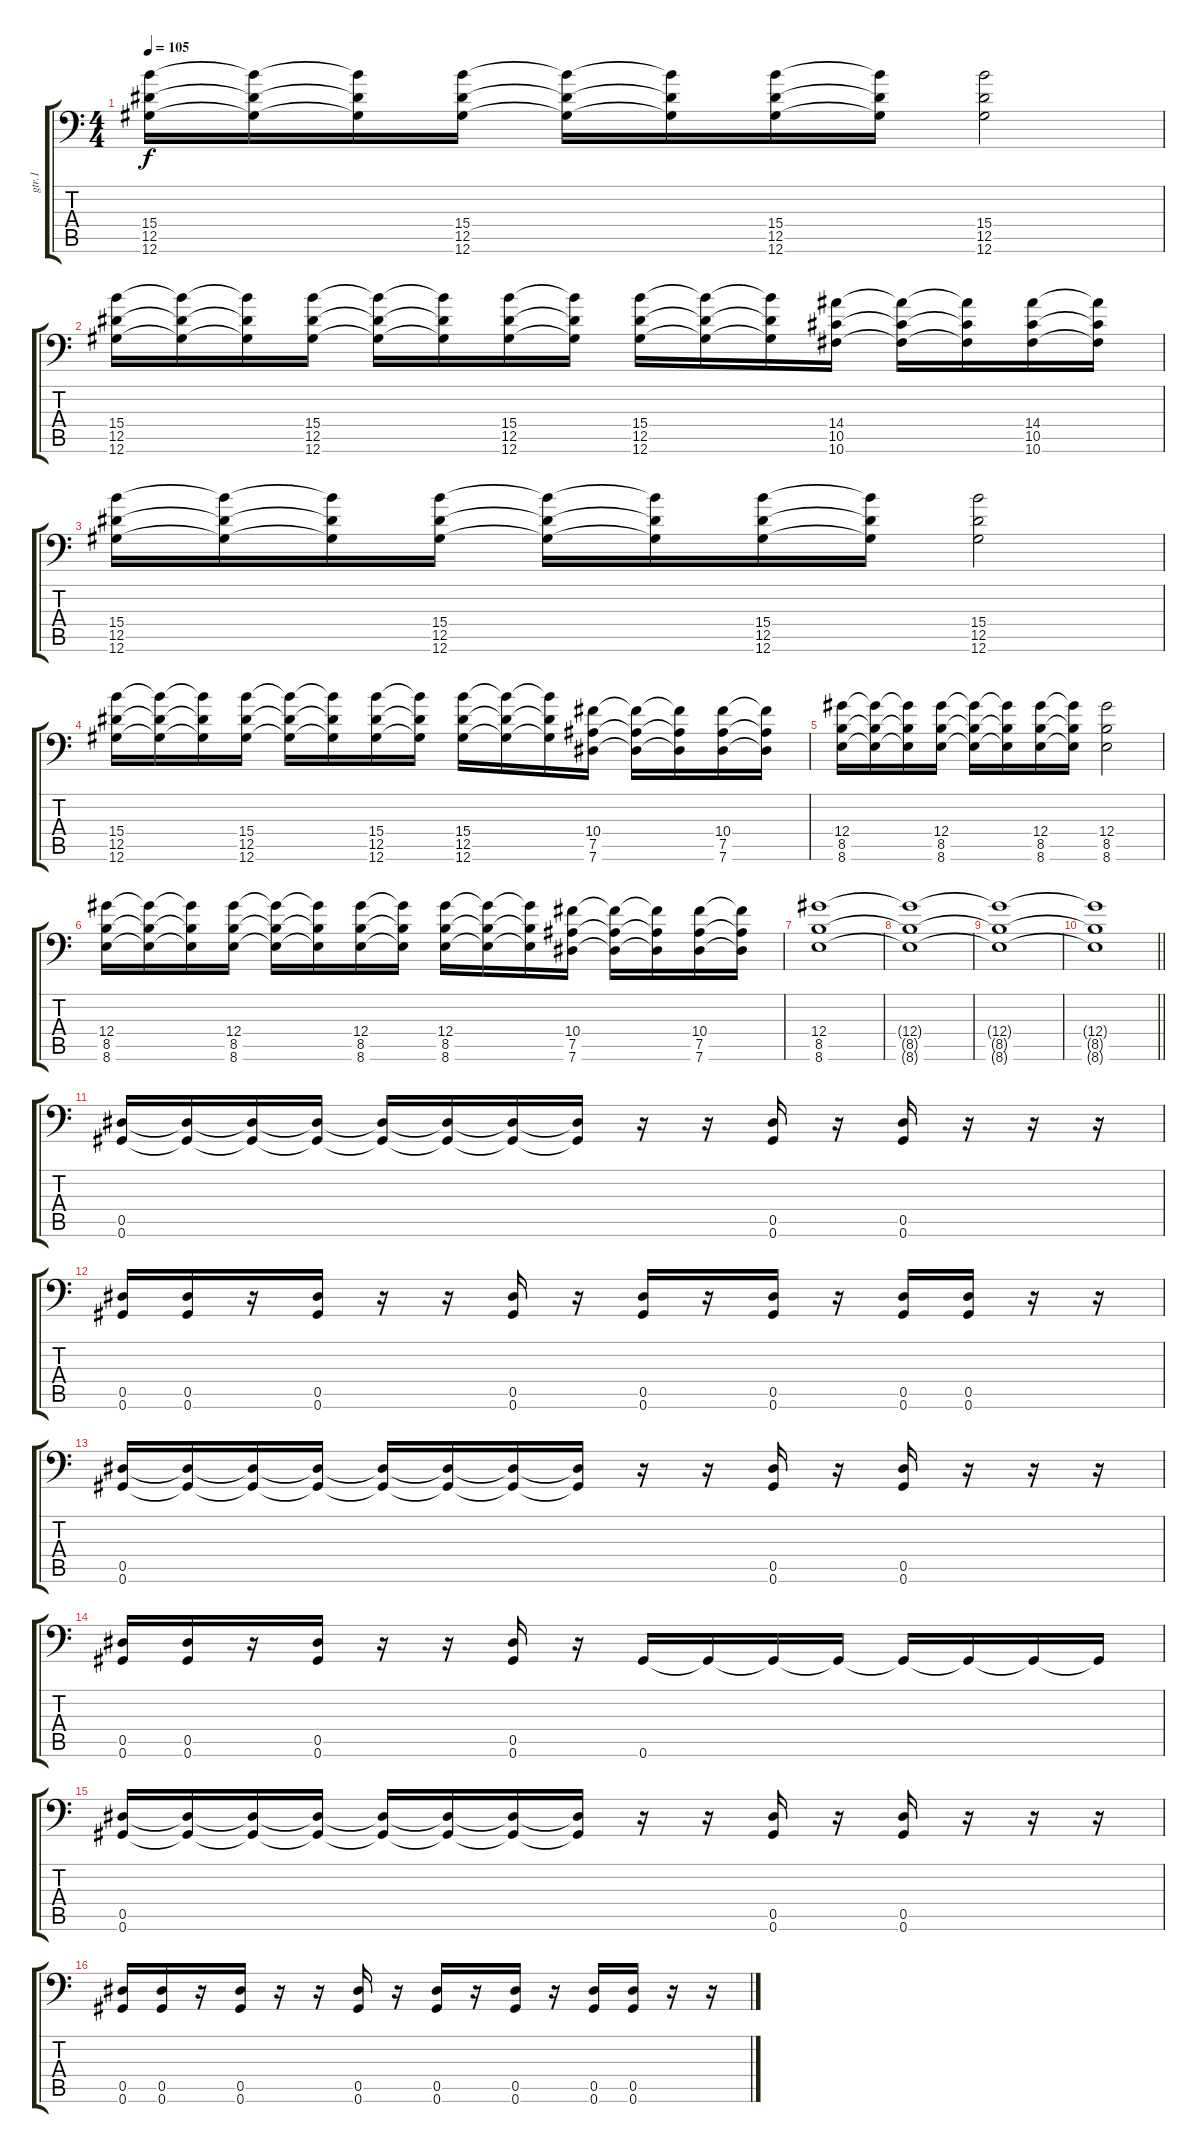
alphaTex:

\track ("gtr.1" "gtr.1") {instrument distortionguitar}
\staff {score tabs}
\tuning (Bb3 F3 Db3 Ab2 Eb2 Ab1) {hide}
\ts (4 4)
\section ("" "")
\tempo 105
\clef f4
\ks c
(15.4 12.5 12.6).16{dy f} (15.4{t} 12.5{t} 12.6{t}).16 (15.4{t} 12.5{t} 12.6{t}).16 (15.4 12.5 12.6).16 (15.4{t} 12.5{t} 12.6{t}).16 (15.4{t} 12.5{t} 12.6{t}).16 (15.4 12.5 12.6).16 (15.4{t} 12.5{t} 12.6{t}).16 (15.4 12.5 12.6).2 |
(15.4 12.5 12.6).16 (15.4{t} 12.5{t} 12.6{t}).16 (15.4{t} 12.5{t} 12.6{t}).16 (15.4 12.5 12.6).16 (15.4{t} 12.5{t} 12.6{t}).16 (15.4{t} 12.5{t} 12.6{t}).16 (15.4 12.5 12.6).16 (15.4{t} 12.5{t} 12.6{t}).16 (15.4 12.5 12.6).16 (15.4{t} 12.5{t} 12.6{t}).16 (15.4{t} 12.5{t} 12.6{t}).16 (14.4 10.5 10.6).16 (14.4{t} 10.5{t} 10.6{t}).16 (14.4{t} 10.5{t} 10.6{t}).16 (14.4 10.5 10.6).16 (14.4{t} 10.5{t} 10.6{t}).16 |
(15.4 12.5 12.6).16 (15.4{t} 12.5{t} 12.6{t}).16 (15.4{t} 12.5{t} 12.6{t}).16 (15.4 12.5 12.6).16 (15.4{t} 12.5{t} 12.6{t}).16 (15.4{t} 12.5{t} 12.6{t}).16 (15.4 12.5 12.6).16 (15.4{t} 12.5{t} 12.6{t}).16 (15.4 12.5 12.6).2 |
(15.4 12.5 12.6).16 (15.4{t} 12.5{t} 12.6{t}).16 (15.4{t} 12.5{t} 12.6{t}).16 (15.4 12.5 12.6).16 (15.4{t} 12.5{t} 12.6{t}).16 (15.4{t} 12.5{t} 12.6{t}).16 (15.4 12.5 12.6).16 (15.4{t} 12.5{t} 12.6{t}).16 (15.4 12.5 12.6).16 (15.4{t} 12.5{t} 12.6{t}).16 (15.4{t} 12.5{t} 12.6{t}).16 (10.4 7.5 7.6).16 (10.4{t} 7.5{t} 7.6{t}).16 (10.4{t} 7.5{t} 7.6{t}).16 (10.4 7.5 7.6).16 (10.4{t} 7.5{t} 7.6{t}).16 |
(12.4 8.5 8.6).16 (12.4{t} 8.5{t} 8.6{t}).16 (12.4{t} 8.5{t} 8.6{t}).16 (12.4 8.5 8.6).16 (12.4{t} 8.5{t} 8.6{t}).16 (12.4{t} 8.5{t} 8.6{t}).16 (12.4 8.5 8.6).16 (12.4{t} 8.5{t} 8.6{t}).16 (12.4 8.5 8.6).2 |
(12.4 8.5 8.6).16 (12.4{t} 8.5{t} 8.6{t}).16 (12.4{t} 8.5{t} 8.6{t}).16 (12.4 8.5 8.6).16 (12.4{t} 8.5{t} 8.6{t}).16 (12.4{t} 8.5{t} 8.6{t}).16 (12.4 8.5 8.6).16 (12.4{t} 8.5{t} 8.6{t}).16 (12.4 8.5 8.6).16 (12.4{t} 8.5{t} 8.6{t}).16 (12.4{t} 8.5{t} 8.6{t}).16 (10.4 7.5 7.6).16 (10.4{t} 7.5{t} 7.6{t}).16 (10.4{t} 7.5{t} 7.6{t}).16 (10.4 7.5 7.6).16 (10.4{t} 7.5{t} 7.6{t}).16 |
(12.4 8.5 8.6).1 |
(12.4{t} 8.5{t} 8.6{t}).1 |
(12.4{t} 8.5{t} 8.6{t}).1 |
\barLineRight lightlight
(12.4{t} 8.5{t} 8.6{t}).1 |
\section ("" "")
(0.5 0.6).16 (0.5{t} 0.6{t}).16 (0.5{t} 0.6{t}).16 (0.5{t} 0.6{t}).16 (0.5{t} 0.6{t}).16 (0.5{t} 0.6{t}).16 (0.5{t} 0.6{t}).16 (0.5{t} 0.6{t}).16 r.16 r.16 (0.5 0.6).16 r.16 (0.5 0.6).16 r.16 r.16 r.16 |
(0.5 0.6).16 (0.5 0.6).16 r.16 (0.5 0.6).16 r.16 r.16 (0.5 0.6).16 r.16 (0.5 0.6).16 r.16 (0.5 0.6).16 r.16 (0.5 0.6).16 (0.5 0.6).16 r.16 r.16 |
(0.5 0.6).16 (0.5{t} 0.6{t}).16 (0.5{t} 0.6{t}).16 (0.5{t} 0.6{t}).16 (0.5{t} 0.6{t}).16 (0.5{t} 0.6{t}).16 (0.5{t} 0.6{t}).16 (0.5{t} 0.6{t}).16 r.16 r.16 (0.5 0.6).16 r.16 (0.5 0.6).16 r.16 r.16 r.16 |
(0.5 0.6).16 (0.5 0.6).16 r.16 (0.5 0.6).16 r.16 r.16 (0.5 0.6).16 r.16 0.6.16 0.6{t}.16 0.6{t}.16 0.6{t}.16 0.6{t}.16 0.6{t}.16 0.6{t}.16 0.6{t}.16 |
(0.5 0.6).16 (0.5{t} 0.6{t}).16 (0.5{t} 0.6{t}).16 (0.5{t} 0.6{t}).16 (0.5{t} 0.6{t}).16 (0.5{t} 0.6{t}).16 (0.5{t} 0.6{t}).16 (0.5{t} 0.6{t}).16 r.16 r.16 (0.5 0.6).16 r.16 (0.5 0.6).16 r.16 r.16 r.16 |
(0.5 0.6).16 (0.5 0.6).16 r.16 (0.5 0.6).16 r.16 r.16 (0.5 0.6).16 r.16 (0.5 0.6).16 r.16 (0.5 0.6).16 r.16 (0.5 0.6).16 (0.5 0.6).16 r.16 r.16
